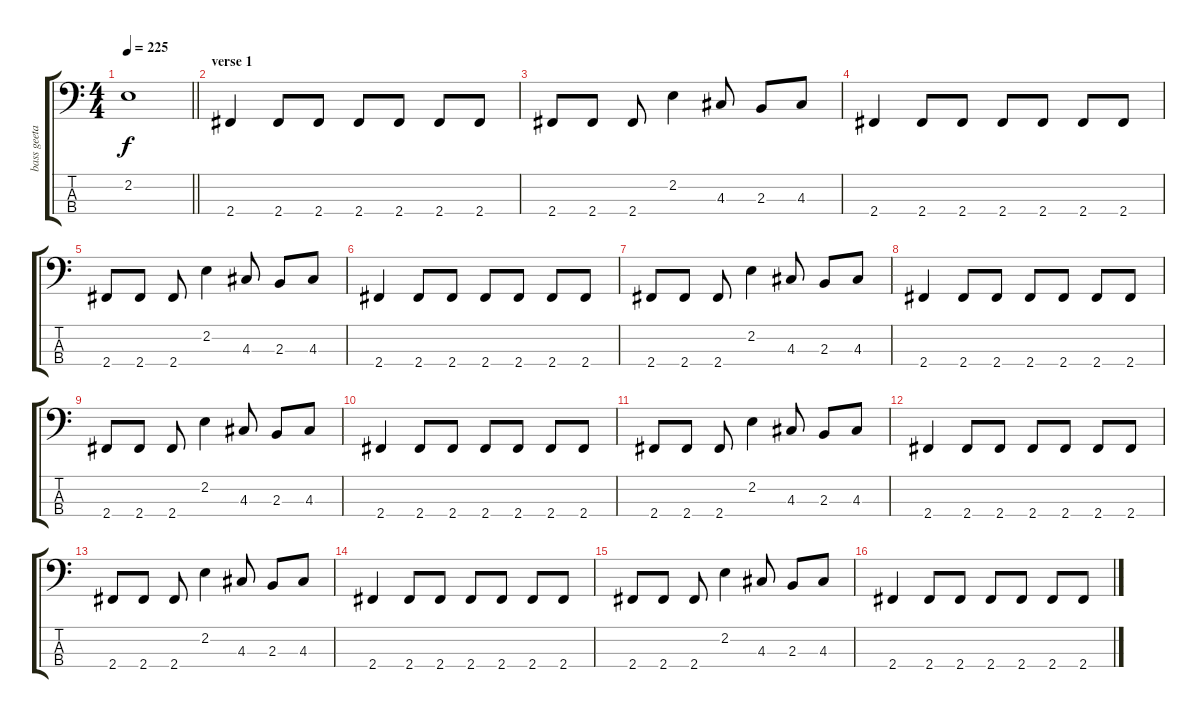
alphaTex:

\track ("bass geetar" "bass geeta") {instrument electricbasspick}
\staff {score tabs}
\tuning (G2 D2 A1 E1) {hide}
\ts (4 4)
\tempo 225
\clef f4
\barLineRight lightlight
\ks c
2.2{t}.1{dy f} |
\section ("" "verse 1")
2.4.4 2.4.8 2.4.8 2.4.8 2.4.8 2.4.8 2.4.8 |
2.4.8 2.4.8 2.4.8 2.2.4 4.3.8 2.3.8 4.3.8 |
2.4.4 2.4.8 2.4.8 2.4.8 2.4.8 2.4.8 2.4.8 |
2.4.8 2.4.8 2.4.8 2.2.4 4.3.8 2.3.8 4.3.8 |
2.4.4 2.4.8 2.4.8 2.4.8 2.4.8 2.4.8 2.4.8 |
2.4.8 2.4.8 2.4.8 2.2.4 4.3.8 2.3.8 4.3.8 |
2.4.4 2.4.8 2.4.8 2.4.8 2.4.8 2.4.8 2.4.8 |
2.4.8 2.4.8 2.4.8 2.2.4 4.3.8 2.3.8 4.3.8 |
2.4.4 2.4.8 2.4.8 2.4.8 2.4.8 2.4.8 2.4.8 |
2.4.8 2.4.8 2.4.8 2.2.4 4.3.8 2.3.8 4.3.8 |
2.4.4 2.4.8 2.4.8 2.4.8 2.4.8 2.4.8 2.4.8 |
2.4.8 2.4.8 2.4.8 2.2.4 4.3.8 2.3.8 4.3.8 |
2.4.4 2.4.8 2.4.8 2.4.8 2.4.8 2.4.8 2.4.8 |
2.4.8 2.4.8 2.4.8 2.2.4 4.3.8 2.3.8 4.3.8 |
2.4.4 2.4.8 2.4.8 2.4.8 2.4.8 2.4.8 2.4.8
